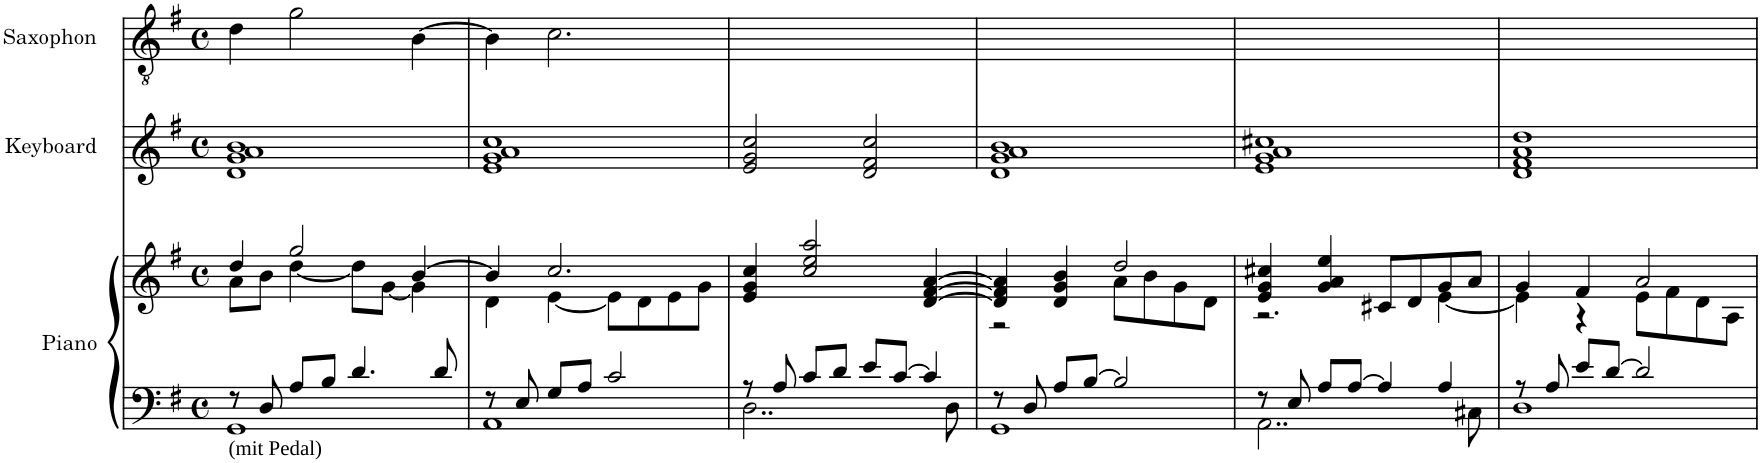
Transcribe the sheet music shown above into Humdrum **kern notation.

**kern	**kern	**kern	**kern
*part3	*part3	*part2	*part1
*staff4	*staff3	*staff2	*staff1
*I"Piano	*	*I"Keyboard	*I"Saxophon
*	*	*	*I'Sax.
*clefF4	*clefG2	*clefG2	*clefGv2
*	*	*	*Trd8c14
*k[f#]	*k[f#]	*k[f#]	*k[f#]
*G:	*G:	*G:	*G:
*M4/4	*M4/4	*M4/4	*M4/4
*met(c)	*met(c)	*met(c)	*met(c)
=1	=1	=1	=1
*^	*^	*	*
!LO:TX:b:t=(mit Pedal)	!	!	!	!	!
8r	1GG	4dd/	8a\L	1d 1g 1a 1b	4d\
8D/	.	.	8b\J	.	.
8A/L	.	2gg/	[4dd\	.	2g\
8B/J	.	.	.	.	.
4.d/	.	.	8dd\L]	.	.
.	.	.	[8g\J	.	.
.	.	[4b/	4g\]	.	[4B\
8d/	.	.	.	.	.
=2	=2	=2	=2	=2	=2
8r	1AA	4b/]	4d\	1e 1g 1a 1cc	4B\]
8E/	.	.	.	.	.
8G/L	.	2.cc/	[4e\	.	2.c\
8A/J	.	.	.	.	.
2c/	.	.	8e\L]	.	.
.	.	.	8d\	.	.
.	.	.	8e\	.	.
.	.	.	8g\J	.	.
*	*	*v	*v	*	*
=3	=3	=3	=3	=3
8r	2..D\	4e/ 4g/ 4cc/	2e/ 2g/ 2cc/	1ryy
8A/	.	.	.	.
8c/L	.	2cc/ 2ee/ 2aa/	.	.
8d/J	.	.	.	.
8e/L	.	.	2d/ 2f#/ 2cc/	.
[8c/J	.	.	.	.
4c/]	.	[4d/ [4f#/ [4a/	.	.
.	8D\	.	.	.
=4	=4	=4	=4	=4
*	*	*^	*	*
8r	1GG	4d/] 4f#/] 4a/]	2r	1d 1g 1a 1b	1ryy
8D/	.	.	.	.	.
8A/L	.	4d/ 4g/ 4b/	.	.	.
[8B/J	.	.	.	.	.
2B/]	.	2dd/	8a\L	.	.
.	.	.	8b\	.	.
.	.	.	8g\	.	.
.	.	.	8d\J	.	.
=5	=5	=5	=5	=5	=5
8r	2..AA\	4e/ 4g/ 4cc#X/	2.r	1e 1g 1a 1cc#X	1ryy
8E/	.	.	.	.	.
8A/L	.	4g/ 4a/ 4ee/	.	.	.
[8A/J	.	.	.	.	.
4A/]	.	8c#X/L	.	.	.
.	.	8d/	.	.	.
4A/	.	8g/	[4e\	.	.
.	8C#X\	8a/J	.	.	.
=6	=6	=6	=6	=6	=6
8r	1D	4g/	4e\]	1d 1f# 1a 1dd	1ryy
8A/	.	.	.	.	.
8e/L	.	4f#/	4r	.	.
[8d/J	.	.	.	.	.
2d/]	.	2a/	8e\L	.	.
.	.	.	8f#\	.	.
.	.	.	8d\	.	.
.	.	.	8A\J	.	.
*v	*v	*	*	*	*
*	*v	*v	*	*
=	=	=	=
*-	*-	*-	*-
